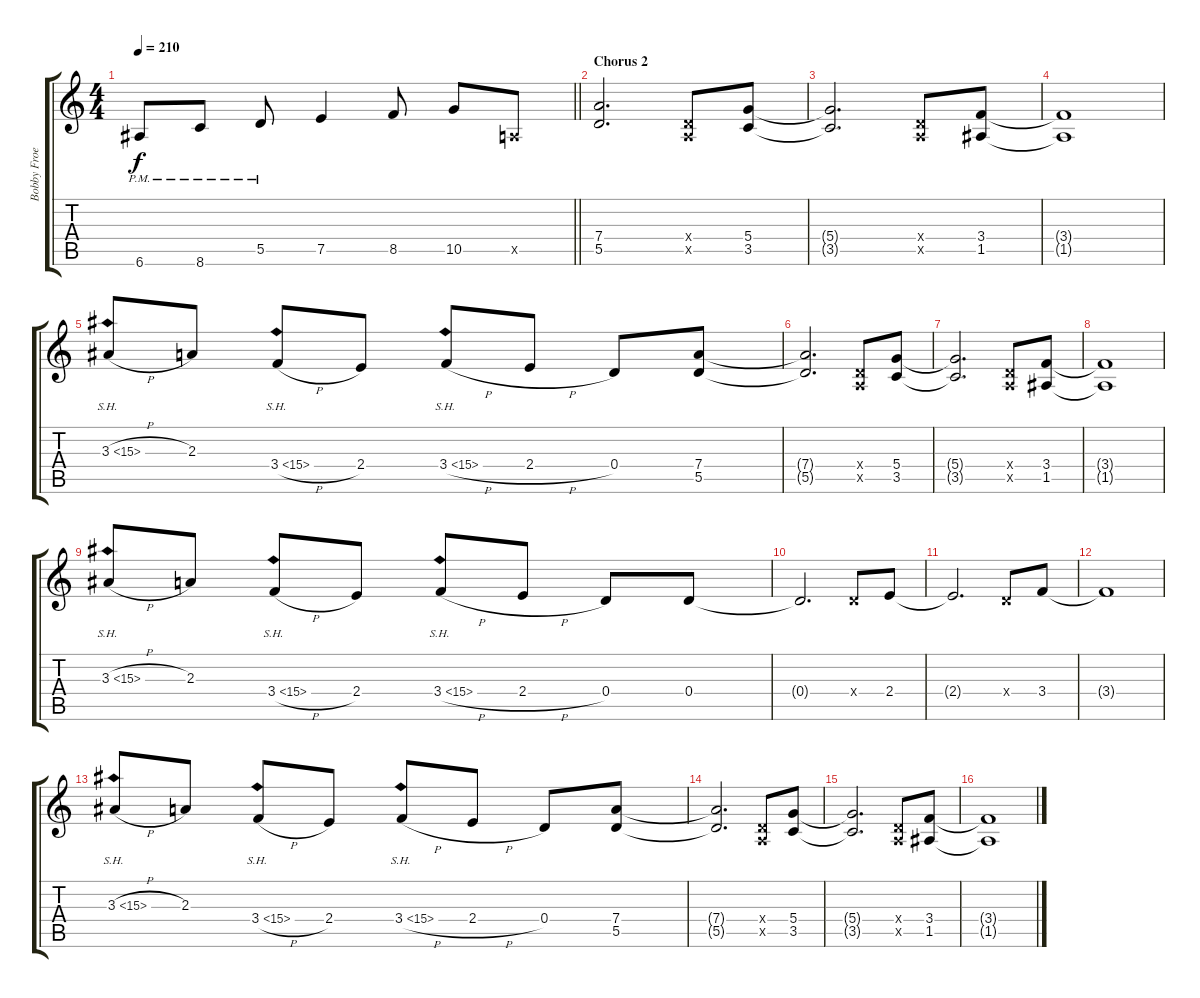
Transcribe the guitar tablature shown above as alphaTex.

\track ("Bobby Froese" "Bobby Froe") {instrument distortionguitar}
\staff {score tabs}
\tuning (E4 B3 G3 D3 A2 E2) {hide}
\ts (4 4)
\tempo 210
\clef g2
\barLineRight lightlight
\ks c
6.6{pm}.8{dy f} 8.6{pm}.8 5.5{pm}.8 7.5.4 8.5.8 10.5.8 0.5{x}.8 |
\section ("" "Chorus 2")
(7.4 5.5).2{d} (0.4{x} 0.5{x}).8 (5.4 3.5).8 |
(5.4{t} 3.5{t}).2{d} (0.4{x} 0.5{x}).8 (3.4 1.5).8 |
(3.4{t} 1.5{t}).1 |
3.3{sh 12 h}.8 2.3.8 3.4{sh 12 h}.8 2.4.8 3.4{sh 12 h}.8 2.4{h}.8 0.4.8 (7.4 5.5).8 |
(7.4{t} 5.5{t}).2{d} (0.4{x} 0.5{x}).8 (5.4 3.5).8 |
(5.4{t} 3.5{t}).2{d} (0.4{x} 0.5{x}).8 (3.4 1.5).8 |
(3.4{t} 1.5{t}).1 |
3.3{sh 12 h}.8 2.3.8 3.4{sh 12 h}.8 2.4.8 3.4{sh 12 h}.8 2.4{h}.8 0.4.8 0.4.8 |
0.4{t}.2{d} 0.4{x}.8 2.4.8 |
2.4{t}.2{d} 0.4{x}.8 3.4.8 |
3.4{t}.1 |
3.3{sh 12 h}.8 2.3.8 3.4{sh 12 h}.8 2.4.8 3.4{sh 12 h}.8 2.4{h}.8 0.4.8 (7.4 5.5).8 |
(7.4{t} 5.5{t}).2{d} (0.4{x} 0.5{x}).8 (5.4 3.5).8 |
(5.4{t} 3.5{t}).2{d} (0.4{x} 0.5{x}).8 (3.4 1.5).8 |
(3.4{t} 1.5{t}).1
